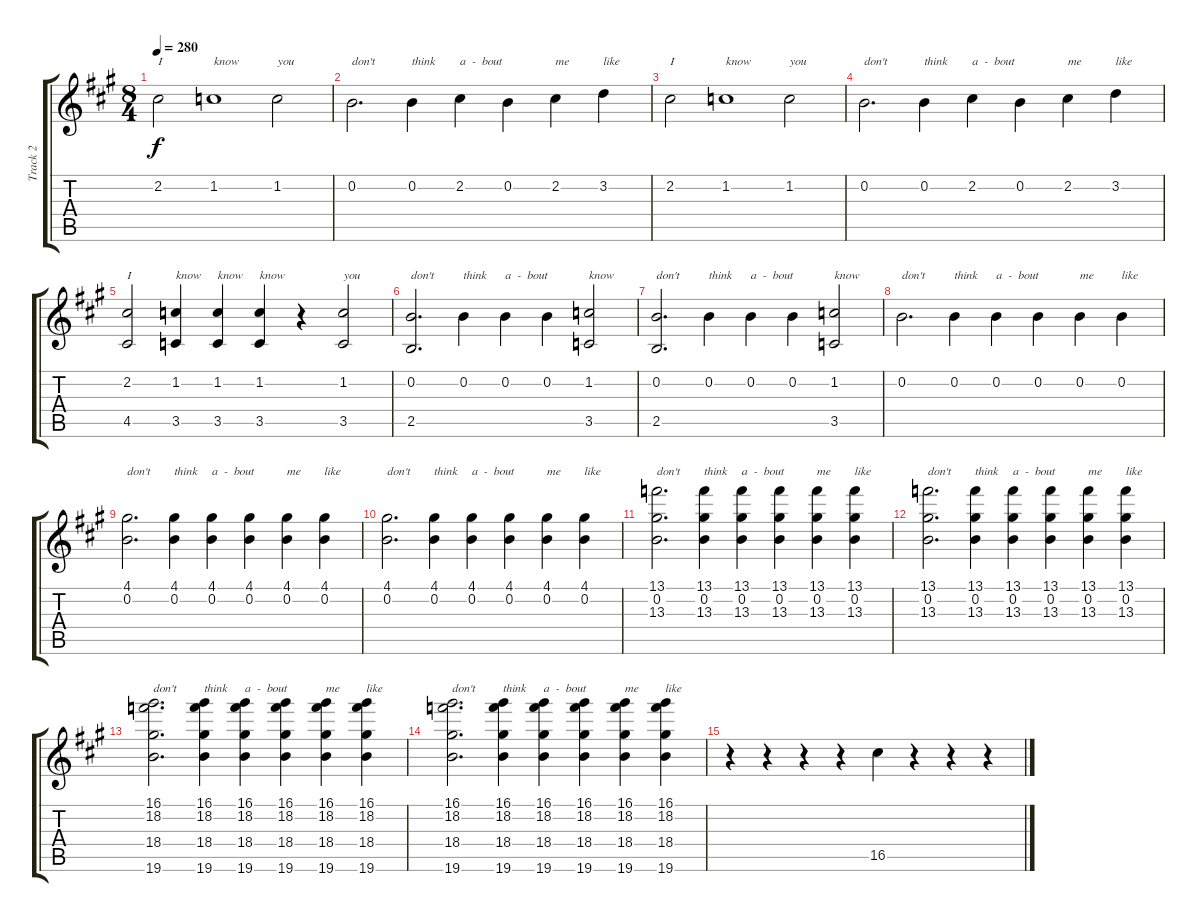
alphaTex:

\track ("Track 2" "Track 2") {instrument overdrivenguitar}
\staff {score tabs}
\tuning (E4 B3 G3 D3 A2 E2) {hide}
\ts (8 4)
\tempo 280
\clef g2
\ks a
2.2.2{txt "I" dy f} 1.2.1{txt "know"} 1.2.2{txt "you"} |
0.2.2{d txt "don't"} 0.2.4{txt "think"} 2.2.4{txt "a  -  bout"} 0.2.4 2.2.4{txt "me"} 3.2.4{txt "like"} |
2.2.2{txt "I"} 1.2.1{txt "know"} 1.2.2{txt "you"} |
0.2.2{d txt "don't"} 0.2.4{txt "think"} 2.2.4{txt "a  -  bout"} 0.2.4 2.2.4{txt "me"} 3.2.4{txt "like"} |
(2.2 4.5).2{txt "I"} (1.2 3.5).4{txt "know"} (1.2 3.5).4{txt "know"} (1.2 3.5).4{txt "know"} r.4 (1.2 3.5).2{txt "you"} |
(0.2 2.5).2{d txt "don't"} 0.2.4{txt "think"} 0.2.4{txt "a  -  bout"} 0.2.4 (1.2 3.5).2{txt "know"} |
(0.2 2.5).2{d txt "don't"} 0.2.4{txt "think"} 0.2.4{txt "a  -  bout"} 0.2.4 (1.2 3.5).2{txt "know"} |
0.2.2{d txt "don't"} 0.2.4{txt "think"} 0.2.4{txt "a  -  bout"} 0.2.4 0.2.4{txt "me"} 0.2.4{txt "like"} |
(4.1 0.2).2{d txt "don't"} (4.1 0.2).4{txt "think"} (4.1 0.2).4{txt "a  -  bout"} (4.1 0.2).4 (4.1 0.2).4{txt "me"} (4.1 0.2).4{txt "like"} |
(4.1 0.2).2{d txt "don't"} (4.1 0.2).4{txt "think"} (4.1 0.2).4{txt "a  -  bout"} (4.1 0.2).4 (4.1 0.2).4{txt "me"} (4.1 0.2).4{txt "like"} |
(13.1 0.2 13.3).2{d txt "don't"} (13.1 0.2 13.3).4{txt "think"} (13.1 0.2 13.3).4{txt "a  -  bout"} (13.1 0.2 13.3).4 (13.1 0.2 13.3).4{txt "me"} (13.1 0.2 13.3).4{txt "like"} |
(13.1 0.2 13.3).2{d txt "don't"} (13.1 0.2 13.3).4{txt "think"} (13.1 0.2 13.3).4{txt "a  -  bout"} (13.1 0.2 13.3).4 (13.1 0.2 13.3).4{txt "me"} (13.1 0.2 13.3).4{txt "like"} |
(16.1 18.2 18.4 19.6).2{d txt "don't"} (16.1 18.2 18.4 19.6).4{txt "think"} (16.1 18.2 18.4 19.6).4{txt "a  -  bout"} (16.1 18.2 18.4 19.6).4 (16.1 18.2 18.4 19.6).4{txt "me"} (16.1 18.2 18.4 19.6).4{txt "like"} |
(16.1 18.2 18.4 19.6).2{d txt "don't"} (16.1 18.2 18.4 19.6).4{txt "think"} (16.1 18.2 18.4 19.6).4{txt "a  -  bout"} (16.1 18.2 18.4 19.6).4 (16.1 18.2 18.4 19.6).4{txt "me"} (16.1 18.2 18.4 19.6).4{txt "like"} |
r.4 r.4 r.4 r.4 16.5.4 r.4 r.4 r.4
